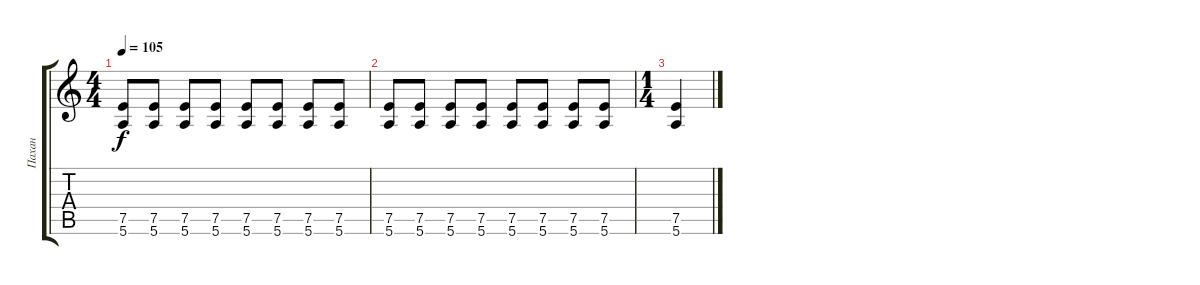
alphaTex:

\track ("Пахан" "Пахан") {instrument distortionguitar}
\staff {score tabs}
\tuning (E4 B3 G3 D3 A2 E2) {hide}
\ts (4 4)
\tempo 105
\clef g2
\ks c
(7.5 5.6).8{dy f volume 11 instrument distortionguitar} (7.5 5.6).8 (7.5 5.6).8 (7.5 5.6).8 (7.5 5.6).8 (7.5 5.6).8 (7.5 5.6).8 (7.5 5.6).8 |
(7.5 5.6).8{volume 11 instrument distortionguitar} (7.5 5.6).8 (7.5 5.6).8 (7.5 5.6).8 (7.5 5.6).8 (7.5 5.6).8 (7.5 5.6).8 (7.5 5.6).8 |
\ts (1 4)
(7.5 5.6).4{volume 11 instrument distortionguitar}
